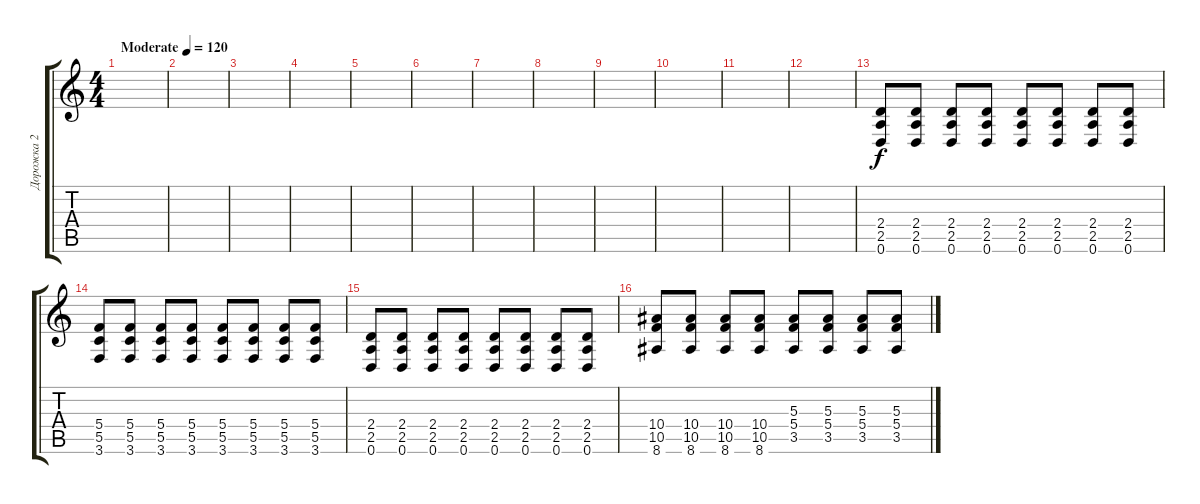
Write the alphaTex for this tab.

\track ("Дорожка 2" "Дорожка 2") {instrument distortionguitar}
\staff {score tabs}
\tuning (D4 A3 F3 C3 G2 D2) {hide}
\ts (4 4)
\tempo (120 "Moderate")
\clef g2
\ks c
|
|
|
|
|
|
|
|
|
|
|
|
(2.4 2.5 0.6).8 (2.4 2.5 0.6).8 (2.4 2.5 0.6).8 (2.4 2.5 0.6).8 (2.4 2.5 0.6).8 (2.4 2.5 0.6).8 (2.4 2.5 0.6).8 (2.4 2.5 0.6).8 |
(5.4 5.5 3.6).8 (5.4 5.5 3.6).8 (5.4 5.5 3.6).8 (5.4 5.5 3.6).8 (5.4 5.5 3.6).8 (5.4 5.5 3.6).8 (5.4 5.5 3.6).8 (5.4 5.5 3.6).8 |
(2.4 2.5 0.6).8 (2.4 2.5 0.6).8 (2.4 2.5 0.6).8 (2.4 2.5 0.6).8 (2.4 2.5 0.6).8 (2.4 2.5 0.6).8 (2.4 2.5 0.6).8 (2.4 2.5 0.6).8 |
(10.4 10.5 8.6).8 (10.4 10.5 8.6).8 (10.4 10.5 8.6).8 (10.4 10.5 8.6).8 (5.3 5.4 3.5).8 (5.3 5.4 3.5).8 (5.3 5.4 3.5).8 (5.3 5.4 3.5).8
